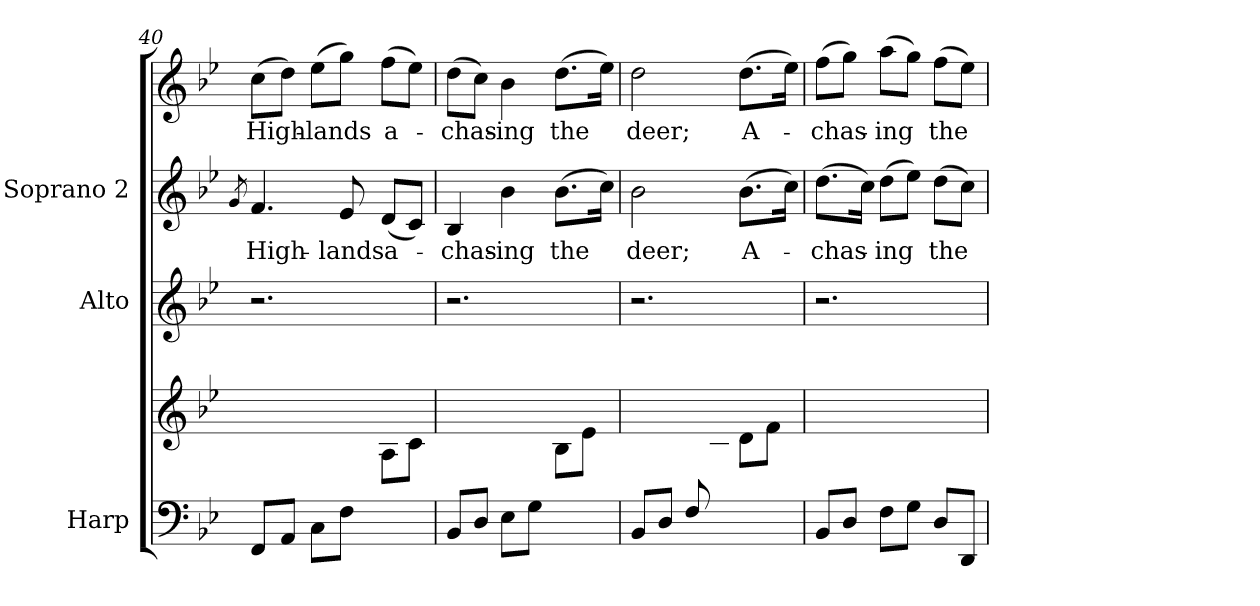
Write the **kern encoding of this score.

**kern	**kern	**kern	**kern	**text	**kern	**text
*part4	*part4	*part3	*part2	*part2	*part1	*part1
*staff5	*staff4	*staff3	*staff2	*staff2	*staff1	*staff1
*I"Harp	*	*I"Alto	*I"Soprano 2	*	*	*
*I'Hp	*	*	*	*	*	*
!!LO:LB:g=z
*clefF4	*clefG2	*clefG2	*clefG2	*	*clefG2	*
*k[b-e-]	*k[b-e-]	*k[b-e-]	*k[b-e-]	*	*k[b-e-]	*
*B-:	*B-:	*B-:	*B-:	*	*B-:	*
=40	=40	=40	=40	=40	=40	=40
.	.	.	8qg/	.	.	.
*	*^	*	*	*	*	*
8FF/L	2.ryy	2ryy	2.r	4.f/	High-	(8cc\L	High-
8AA/J	.	.	.	.	.	8dd\J)	.
8C\L	.	.	.	.	.	(8ee-\L	-lands
8F\J	.	.	.	8e-/	-lands	8gg\J)	.
4ryy	.	8A\L	.	(8d/L	a-	(8ff\L	a-
.	.	8c\J	.	8c/J)	.	8ee-\J)	.
=41	=41	=41	=41	=41	=41	=41	=41
8BB-/L	2.ryy	2ryy	2.r	4B-/	-chas-	(8dd\L	-chas-
8D/J	.	.	.	.	.	8cc\J)	.
8E-\L	.	.	.	4b-\	-ing	4b-\	-ing
8G\J	.	.	.	.	.	.	.
4ryy	.	8B-\L	.	(8.b-\L	the	(8.dd\L	the
.	.	8e-\J	.	.	.	.	.
.	.	.	.	16cc\Jk)	.	16ee-\Jk)	.
=42	=42	=42	=42	=42	=42	=42	=42
8BB-/L	2.ryy	4.ryy	2.r	2b-\	deer;	2dd\	deer;
8D/J	.	.	.	.	.	.	.
8F/L	.	.	.	.	.	.	.
4.ryy	.	8B-\J	.	.	.	.	.
.	.	8d\L	.	(8.b-\L	A-	(8.dd\L	A-
.	.	8f\J	.	.	.	.	.
.	.	.	.	16cc\Jk)	.	16ee-\Jk)	.
*	*v	*v	*	*	*	*	*
=43	=43	=43	=43	=43	=43	=43
8BB-/L	2.ryy	2.r	(8.dd\L	-chas-	(8ff\L	-chas-
8D/J	.	.	.	.	8gg\J)	.
.	.	.	16cc\Jk)	.	.	.
8F\L	.	.	(8dd\L	-ing	(8aa\L	-ing
8G\J	.	.	8ee-\J)	.	8gg\J)	.
8D/L	.	.	(8dd\L	the	(8ff\L	the
8DD/J	.	.	8cc\J)	.	8ee-\J)	.
=	=	=	=	=	=	=
*-	*-	*-	*-	*-	*-	*-
